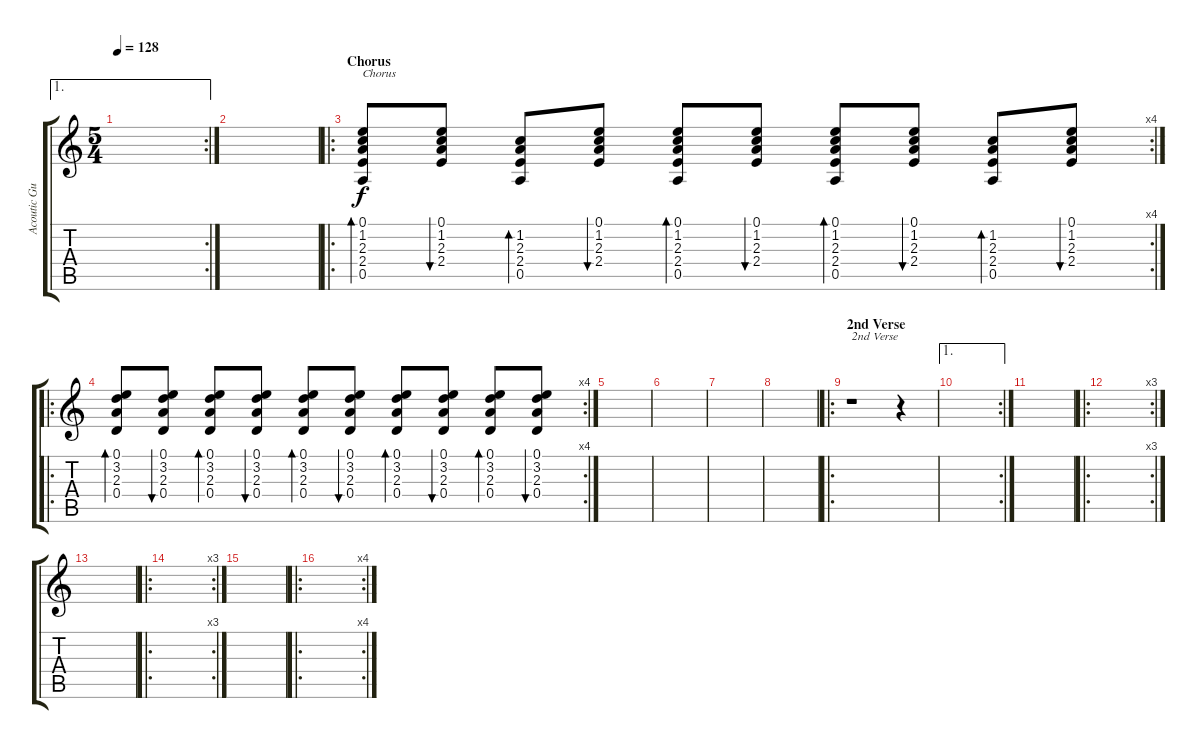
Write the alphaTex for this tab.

\track ("Acoutic Guitar" "Acoutic Gu") {instrument acousticguitarsteel}
\staff {score tabs}
\tuning (E4 B3 G3 D3 A2 E2) {hide}
\ae 1
\rc 2
\ts (5 4)
\tempo 128
\clef g2
\ks c
|
|
\ro
\rc 4
\section ("" "Chorus")
(0.1 1.2 2.3 2.4 0.5).8{bd 30 txt "Chorus"} (0.1 1.2 2.3 2.4).8{bu 60} (1.2 2.3 2.4 0.5).8{bd 30} (0.1 1.2 2.3 2.4).8{bu 30} (0.1 1.2 2.3 2.4 0.5).8{bd 30} (0.1 1.2 2.3 2.4).8{bu 60} (0.1 1.2 2.3 2.4 0.5).8{bd 30} (0.1 1.2 2.3 2.4).8{bu 30} (1.2 2.3 2.4 0.5).8{bd 30} (0.1 1.2 2.3 2.4).8{bu 30} |
\ro
\rc 4
(0.1 3.2 2.3 0.4).8{bd 30} (0.1 3.2 2.3 0.4).8{bu 60} (0.1 3.2 2.3 0.4).8{bd 30} (0.1 3.2 2.3 0.4).8{bu 30} (0.1 3.2 2.3 0.4).8{bd 30} (0.1 3.2 2.3 0.4).8{bu 60} (0.1 3.2 2.3 0.4).8{bd 30} (0.1 3.2 2.3 0.4).8{bu 30} (0.1 3.2 2.3 0.4).8{bd 30} (0.1 3.2 2.3 0.4).8{bu 30} |
|
|
|
|
\ro
\section ("" "2nd Verse")
r.1{txt "2nd Verse"} r.4 |
\ae 1
\rc 2
|
|
\ro
\rc 3
|
|
\ro
\rc 3
|
|
\ro
\rc 4
